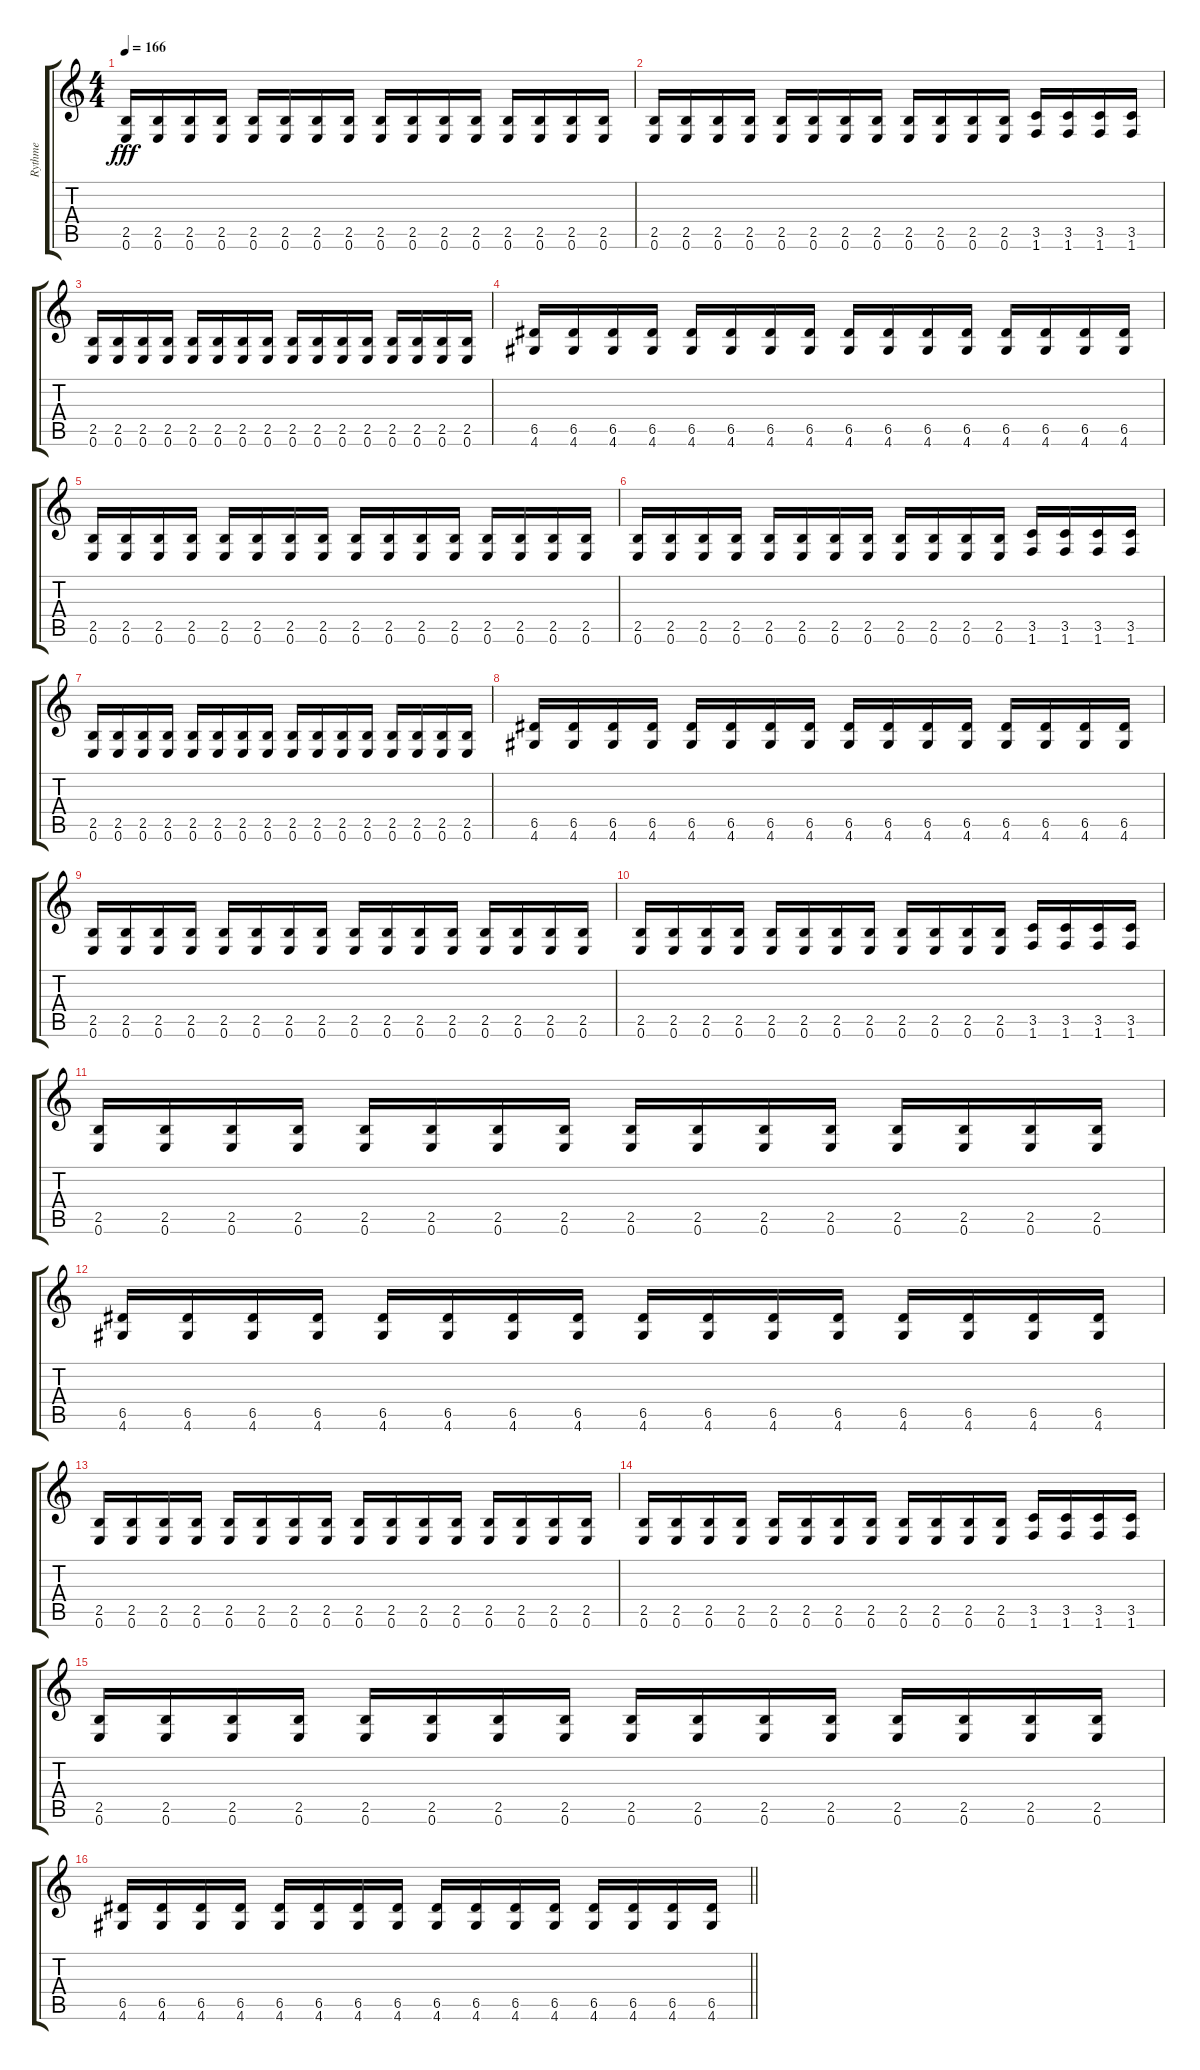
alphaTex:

\track ("Rythme" "Rythme") {instrument distortionguitar}
\staff {score tabs}
\tuning (E4 B3 G3 D3 A2 E2) {hide}
\ts (4 4)
\tempo 166
\clef g2
\ks c
(2.5 0.6).16{dy fff} (2.5 0.6).16 (2.5 0.6).16 (2.5 0.6).16 (2.5 0.6).16 (2.5 0.6).16 (2.5 0.6).16 (2.5 0.6).16 (2.5 0.6).16 (2.5 0.6).16 (2.5 0.6).16 (2.5 0.6).16 (2.5 0.6).16 (2.5 0.6).16 (2.5 0.6).16 (2.5 0.6).16 |
(2.5 0.6).16 (2.5 0.6).16 (2.5 0.6).16 (2.5 0.6).16 (2.5 0.6).16 (2.5 0.6).16 (2.5 0.6).16 (2.5 0.6).16 (2.5 0.6).16 (2.5 0.6).16 (2.5 0.6).16 (2.5 0.6).16 (3.5 1.6).16 (3.5 1.6).16 (3.5 1.6).16 (3.5 1.6).16 |
(2.5 0.6).16 (2.5 0.6).16 (2.5 0.6).16 (2.5 0.6).16 (2.5 0.6).16 (2.5 0.6).16 (2.5 0.6).16 (2.5 0.6).16 (2.5 0.6).16 (2.5 0.6).16 (2.5 0.6).16 (2.5 0.6).16 (2.5 0.6).16 (2.5 0.6).16 (2.5 0.6).16 (2.5 0.6).16 |
(6.5 4.6).16 (6.5 4.6).16 (6.5 4.6).16 (6.5 4.6).16 (6.5 4.6).16 (6.5 4.6).16 (6.5 4.6).16 (6.5 4.6).16 (6.5 4.6).16 (6.5 4.6).16 (6.5 4.6).16 (6.5 4.6).16 (6.5 4.6).16 (6.5 4.6).16 (6.5 4.6).16 (6.5 4.6).16 |
(2.5 0.6).16 (2.5 0.6).16 (2.5 0.6).16 (2.5 0.6).16 (2.5 0.6).16 (2.5 0.6).16 (2.5 0.6).16 (2.5 0.6).16 (2.5 0.6).16 (2.5 0.6).16 (2.5 0.6).16 (2.5 0.6).16 (2.5 0.6).16 (2.5 0.6).16 (2.5 0.6).16 (2.5 0.6).16 |
(2.5 0.6).16 (2.5 0.6).16 (2.5 0.6).16 (2.5 0.6).16 (2.5 0.6).16 (2.5 0.6).16 (2.5 0.6).16 (2.5 0.6).16 (2.5 0.6).16 (2.5 0.6).16 (2.5 0.6).16 (2.5 0.6).16 (3.5 1.6).16 (3.5 1.6).16 (3.5 1.6).16 (3.5 1.6).16 |
(2.5 0.6).16 (2.5 0.6).16 (2.5 0.6).16 (2.5 0.6).16 (2.5 0.6).16 (2.5 0.6).16 (2.5 0.6).16 (2.5 0.6).16 (2.5 0.6).16 (2.5 0.6).16 (2.5 0.6).16 (2.5 0.6).16 (2.5 0.6).16 (2.5 0.6).16 (2.5 0.6).16 (2.5 0.6).16 |
(6.5 4.6).16 (6.5 4.6).16 (6.5 4.6).16 (6.5 4.6).16 (6.5 4.6).16 (6.5 4.6).16 (6.5 4.6).16 (6.5 4.6).16 (6.5 4.6).16 (6.5 4.6).16 (6.5 4.6).16 (6.5 4.6).16 (6.5 4.6).16 (6.5 4.6).16 (6.5 4.6).16 (6.5 4.6).16 |
(2.5 0.6).16 (2.5 0.6).16 (2.5 0.6).16 (2.5 0.6).16 (2.5 0.6).16 (2.5 0.6).16 (2.5 0.6).16 (2.5 0.6).16 (2.5 0.6).16 (2.5 0.6).16 (2.5 0.6).16 (2.5 0.6).16 (2.5 0.6).16 (2.5 0.6).16 (2.5 0.6).16 (2.5 0.6).16 |
(2.5 0.6).16 (2.5 0.6).16 (2.5 0.6).16 (2.5 0.6).16 (2.5 0.6).16 (2.5 0.6).16 (2.5 0.6).16 (2.5 0.6).16 (2.5 0.6).16 (2.5 0.6).16 (2.5 0.6).16 (2.5 0.6).16 (3.5 1.6).16 (3.5 1.6).16 (3.5 1.6).16 (3.5 1.6).16 |
(2.5 0.6).16 (2.5 0.6).16 (2.5 0.6).16 (2.5 0.6).16 (2.5 0.6).16 (2.5 0.6).16 (2.5 0.6).16 (2.5 0.6).16 (2.5 0.6).16 (2.5 0.6).16 (2.5 0.6).16 (2.5 0.6).16 (2.5 0.6).16 (2.5 0.6).16 (2.5 0.6).16 (2.5 0.6).16 |
(6.5 4.6).16 (6.5 4.6).16 (6.5 4.6).16 (6.5 4.6).16 (6.5 4.6).16 (6.5 4.6).16 (6.5 4.6).16 (6.5 4.6).16 (6.5 4.6).16 (6.5 4.6).16 (6.5 4.6).16 (6.5 4.6).16 (6.5 4.6).16 (6.5 4.6).16 (6.5 4.6).16 (6.5 4.6).16 |
(2.5 0.6).16 (2.5 0.6).16 (2.5 0.6).16 (2.5 0.6).16 (2.5 0.6).16 (2.5 0.6).16 (2.5 0.6).16 (2.5 0.6).16 (2.5 0.6).16 (2.5 0.6).16 (2.5 0.6).16 (2.5 0.6).16 (2.5 0.6).16 (2.5 0.6).16 (2.5 0.6).16 (2.5 0.6).16 |
(2.5 0.6).16 (2.5 0.6).16 (2.5 0.6).16 (2.5 0.6).16 (2.5 0.6).16 (2.5 0.6).16 (2.5 0.6).16 (2.5 0.6).16 (2.5 0.6).16 (2.5 0.6).16 (2.5 0.6).16 (2.5 0.6).16 (3.5 1.6).16 (3.5 1.6).16 (3.5 1.6).16 (3.5 1.6).16 |
(2.5 0.6).16 (2.5 0.6).16 (2.5 0.6).16 (2.5 0.6).16 (2.5 0.6).16 (2.5 0.6).16 (2.5 0.6).16 (2.5 0.6).16 (2.5 0.6).16 (2.5 0.6).16 (2.5 0.6).16 (2.5 0.6).16 (2.5 0.6).16 (2.5 0.6).16 (2.5 0.6).16 (2.5 0.6).16 |
\barLineRight lightlight
(6.5 4.6).16 (6.5 4.6).16 (6.5 4.6).16 (6.5 4.6).16 (6.5 4.6).16 (6.5 4.6).16 (6.5 4.6).16 (6.5 4.6).16 (6.5 4.6).16 (6.5 4.6).16 (6.5 4.6).16 (6.5 4.6).16 (6.5 4.6).16 (6.5 4.6).16 (6.5 4.6).16 (6.5 4.6).16
